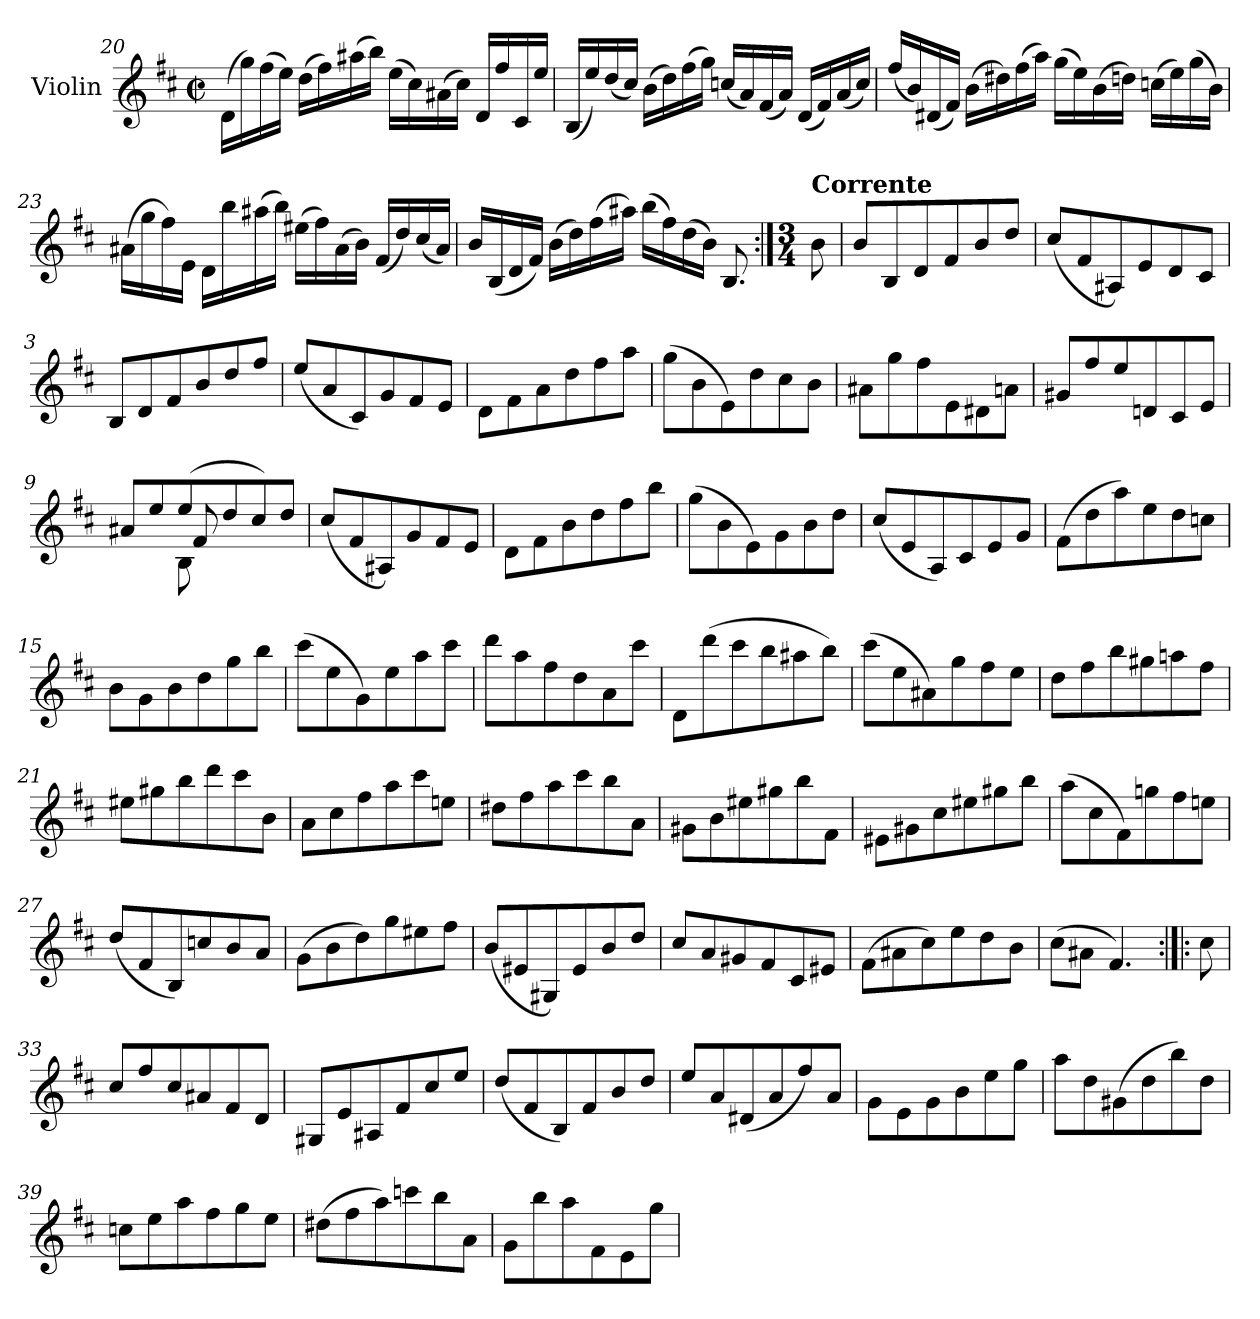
**kern
*part1
*staff1
*I"Violin
*I'Vln.
*clefG2
*k[f#c#]
*M2/2
*met(c|)
=20
(>16d\LL
16gg\)
(>16ff#\
16ee\JJ)
(>16dd\LL
16ff#\)
(>16aa#X\
16bb\JJ)
(>16ee\LL
16cc#\)
(>16a#X\
16cc#\JJ)
16d/LL
16ff#/
16c#/
16ee/JJ
=21
(<16B/LL
16ee/)
(<16dd/
16cc#/JJ)
(>16b\LL
16dd\)
(>16ff#\
16gg\JJ)
(<16ccn/LL
16a/)
(<16f#/
16a/JJ)
(<16d/LL
16f#/)
(<16a/
16cc/JJ)
!!LO:LB:g=z
=22
(<16ff#/LL
16b/)
(<16d#X/
16f#/JJ)
(>16b\LL
16dd#X\)
(>16ff#\
16aa\JJ)
(>16gg\LL
16ee\)
(>16b\
16ddn\JJ)
(>16ccn\LL
16ee\)
(>16gg\
16b\JJ)
=23
(>16a#X\LL
16gg\
16ff#\)
16e\JJ
16d\LL
16bb\
(>16aa#X\
16bb\JJ)
(>16ee#X\LL
16ff#\)
(>16a#\
16b\JJ)
(<16f#/LL
16dd/)
(<16cc#/
16a#/JJ)
=24
16b/LL
(<16B/
16d/
16f#/JJ)
(>16b\LL
16dd\)
(>16ff#\
16aa#X\JJ)
(>16bb\LL
16ff#\)
(>16dd\
16b\JJ)
8.B/
!!LO:LB:g=z
=:|!
*M3/4
!LO:TX:a:B:t=Corrente
8b\
=1
8b/L
8B/
8d/
8f#/
8b/
8dd/J
=2
(<8cc#/L
8f#/
8A#X/)
8e/
8d/
8c#/J
=3
8B/L
8d/
8f#/
8b/
8dd/
8ff#/J
=4
(<8ee/L
8a/
8c#/)
8g/
8f#/
8e/J
=5
8d\L
8f#\
8a\
8dd\
8ff#\
8aa\J
=6
(>8gg\L
8b\
8e\)
8dd\
8cc#\
8b\J
=7
8a#X\L
8gg\
8ff#\
8e\
8d#X\
8an\J
=8
8g#X/L
8ff#/
8ee/
8dn/
8c#/
8e/J
=9
*^
*	*^
8a#X/L	4ryy	4ryy
8ee/	.	.
(>8ee/	8B\	8f#/
8dd/	8ryy	8ryy
8cc#/)	4ryy	4ryy
8dd/J	.	.
*v	*v	*v
!!LO:LB:g=z
=10
(<8cc#/L
8f#/
8A#X/)
8g/
8f#/
8e/J
=11
8d\L
8f#\
8b\
8dd\
8ff#\
8bb\J
=12
(>8gg\L
8b\
8e\)
8g\
8b\
8dd\J
=13
(<8cc#/L
8e/
8A/)
8c#/
8e/
8g/J
=14
(>8f#\L
8dd\
8aa\)
8ee\
8dd\
8ccn\J
=15
8b\L
8g\
8b\
8dd\
8gg\
8bb\J
=16
(>8ccc#\L
8ee\
8g\)
8ee\
8aa\
8ccc#\J
!!LO:PB:g=z
=17
8ddd\L
8aa\
8ff#\
8dd\
8a\
8ccc#\J
=18
8d\L
(>8ddd\
8ccc#\
8bb\
8aa#X\
8bb\J)
=19
(>8ccc#\L
8ee\
8a#X\)
8gg\
8ff#\
8ee\J
=20
8dd\L
8ff#\
8bb\
8gg#X\
8aan\
8ff#\J
=21
8ee#X\L
8gg#X\
8bb\
8ddd\
8ccc#\
8b\J
=22
8a\L
8cc#\
8ff#\
8aa\
8ccc#\
8een\J
=23
8dd#X\L
8ff#\
8aa\
8ccc#\
8bb\
8a\J
!!LO:LB:g=z
=24
8g#X\L
8b\
8ee#X\
8gg#X\
8bb\
8f#\J
=25
8e#X\L
8g#X\
8cc#\
8ee#X\
8gg#X\
8bb\J
=26
(>8aa\L
8cc#\
8f#\)
8ggn\
8ff#\
8een\J
=27
(<8dd/L
8f#/
8B/)
8ccn/
8b/
8a/J
=28
(>8g\L
8b\
8dd\)
8gg\
8ee#X\
8ff#\J
=29
(<8b/L
8e#X/
8G#X/)
8e#/
8b/
8dd/J
=30
8cc#/L
8a/
8g#X/
8f#/
8c#/
8e#X/J
!!LO:LB:g=z
=31
(>8f#\L
8a#X\
8cc#\)
8ee\
8dd\
8b\J
=32
(>8cc#\L
8a#X\J
4.f#/)
=32X1:|!|:
8cc#\
=33
8cc#/L
8ff#/
8cc#/
8a#X/
8f#/
8d/J
=34
8G#X/L
8e/
8A#X/
8f#/
8cc#/
8ee/J
=35
(<8dd/L
8f#/
8B/)
8f#/
8b/
8dd/J
=36
8ee/L
8a/
(<8d#X/
8a/
8ff#/)
8a/J
=37
8g\L
8e\
8g\
8b\
8ee\
8gg\J
!!LO:LB:g=z
=38
8aa\L
8dd\
(>8g#X\
8dd\
8bb\)
8dd\J
=39
8ccn\L
8ee\
8aa\
8ff#\
8gg\
8ee\J
=40
(>8dd#X\L
8ff#\
8aa\)
8cccn\
8bb\
8a\J
=41
8g\L
8bb\
8aa\
8f#\
8e\
8gg\J
=
*-
